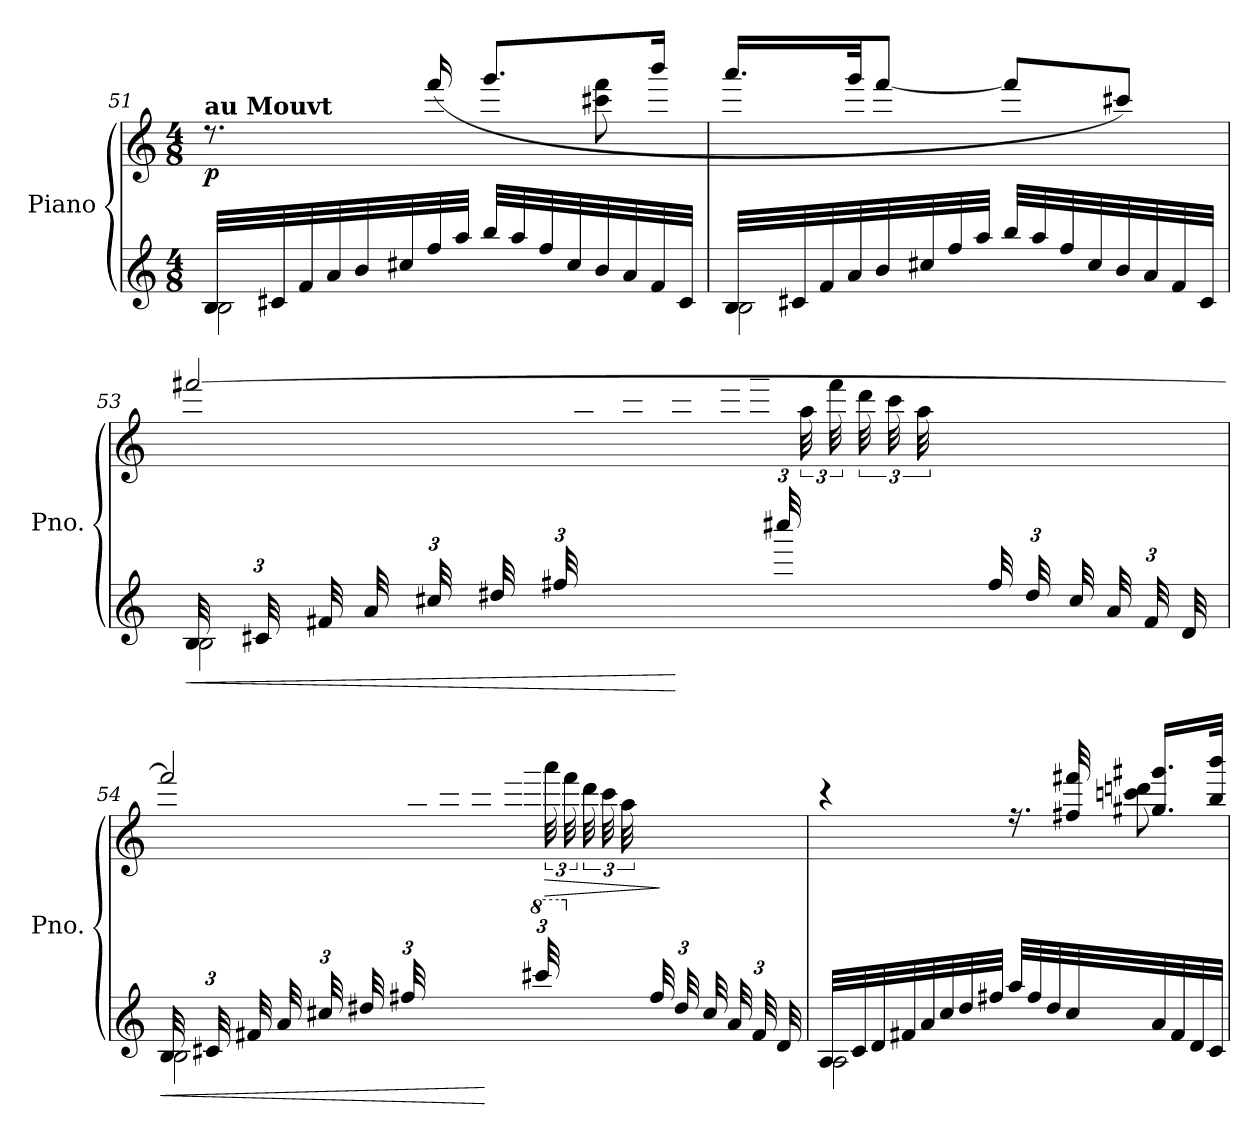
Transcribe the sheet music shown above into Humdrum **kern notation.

**kern	**kern	**dynam
*part1	*part1	*part1
*staff2	*staff1	*staff1/2
*I"Piano	*	*
*I'Pno.	*	*
*clefG2	*clefG2	*
*k[]	*k[]	*
*C:	*C:	*
*M4/8	*M4/8	*
=51	=51	=51
*^	*^	*
!	!	!LO:TX:a:B:t=au Mouvt	!	!
!	!	!	!	!LO:DY:b
32B/LLL	2B\	8.rdd	4.ryy	p
32c#X/	.	.	.	.
32f/	.	.	.	.
32a/	.	.	.	.
32b/	.	.	.	.
32cc#X/	.	.	.	.
32ff/	.	(>16fff/	.	.
32aa/JJJ	.	.	.	.
32bb/LLL	.	8.ggg/L	.	.
32aa/	.	.	.	.
32ff/	.	.	.	.
32cc#/	.	.	.	.
32b/	.	.	8ccc#X\ 8fff\	.
32a/	.	.	.	.
32f/	.	16bbb/Jk	.	.
32c#/JJJ	.	.	.	.
*	*	*v	*v	*
!!LO:LB:g=z
=52	=52	=52	=52
32B/LLL	2B\	16.aaa/LL	.
32c#X/	.	.	.
32f/	.	.	.
32a/	.	32ggg/JK	.
32b/	.	[>8fff/J	.
32cc#X/	.	.	.
32ff/	.	.	.
32aa/JJJ	.	.	.
32bb/LLL	.	8fff/L]	.
32aa/	.	.	.
32ff/	.	.	.
32cc#/	.	.	.
32b/	.	8ccc#X/J)	.
32a/	.	.	.
32f/	.	.	.
32c#/JJJ	.	.	.
=53	=53	=53	=53
*Xbrackettup	*	*	*
!	!	!	!LO:HP:b=2
*	*	*^	*
48B/LLLL	2B\	[>2fff#X/	48%7ryy	<
48c#X/	.	.	.	.
48f#X/	.	.	.	.
48a/	.	.	.	.
48cc#X/	.	.	.	.
48dd#X/	.	.	.	.
48ff#X/	.	.	.	.
48%5ryy	.	.	48aa\	.
.	.	.	48ccc#X\	.
.	.	.	48ddd#X\	[
.	.	.	48fff#X\	.
.	.	.	48aaa\JJJJ	.
48cccc#/LLLL	.	.	48ryy	.
*	*	*8va	*	*
48%5ryy	.	.	48aaa\	.
*	*	*X8va	*	*
.	.	.	48fff#\	.
.	.	.	48ddd#\	.
.	.	.	48ccc#\	.
.	.	.	48aa\	.
48ff#/	.	.	8ryy	.
48dd#/	.	.	.	.
48cc#/	.	.	.	.
48a/	.	.	.	.
48f#/	.	.	.	.
48d/JJJJ	.	.	.	.
!!LO:PB:g=z	!!
=54	=54	=54	=54	=54
!	!	!	!	!LO:HP:b=2
48B/LLLL	2B\	2fff#/]	48%7ryy	<
48c#X/	.	.	.	.
48f#X/	.	.	.	.
48a/	.	.	.	.
48cc#X/	.	.	.	.
48dd#X/	.	.	.	.
48ff#X/	.	.	.	.
48%5ryy	.	.	48aa\	.
.	.	.	48ccc#X\	.
.	.	.	48ddd#X\	.
.	.	.	48fff#X\	[
.	.	.	48aaa\JJJJ	.
*8va	*	*	*	*
48cccc#/LLLL	.	.	48ryy	.
*X8va	*	*	*	*
!	!	!	!	!LO:HP:b
48%5ryy	.	.	48aaa\	>
.	.	.	48fff#\	.
.	.	.	48ddd#\	.
.	.	.	48ccc#\	.
.	.	.	48aa\	.
48ff#/	.	.	8ryy	.
48dd#/	.	.	.	.
48cc#/	.	.	.	.
48a/	.	.	.	.
48f#/	.	.	.	]
48d/JJJJ	.	.	.	.
=55	=55	=55	=55	=55
32A/LLL	2A\	4rccc	4.ryy	.
32c/	.	.	.	.
32d/	.	.	.	.
32f#X/	.	.	.	.
32a/	.	.	.	.
32cc/	.	.	.	.
32dd/	.	.	.	.
32ff#X/JJJ	.	.	.	.
32aa/LLL	.	16.rff	.	.
32ff#/	.	.	.	.
32dd/	.	.	.	.
32cc/	.	32ff#X/ 32fff#X/	.	.
32a/	.	16.gg#X/ 16.ggg#X/LL	8cccn\ 8dddn\	.
32f#/	.	.	.	.
32d/	.	.	.	.
32c/JJJ	.	32bb/ 32bbb/JJk	.	.
*v	*v	*	*	*
*	*v	*v	*
=	=	=
*-	*-	*-
